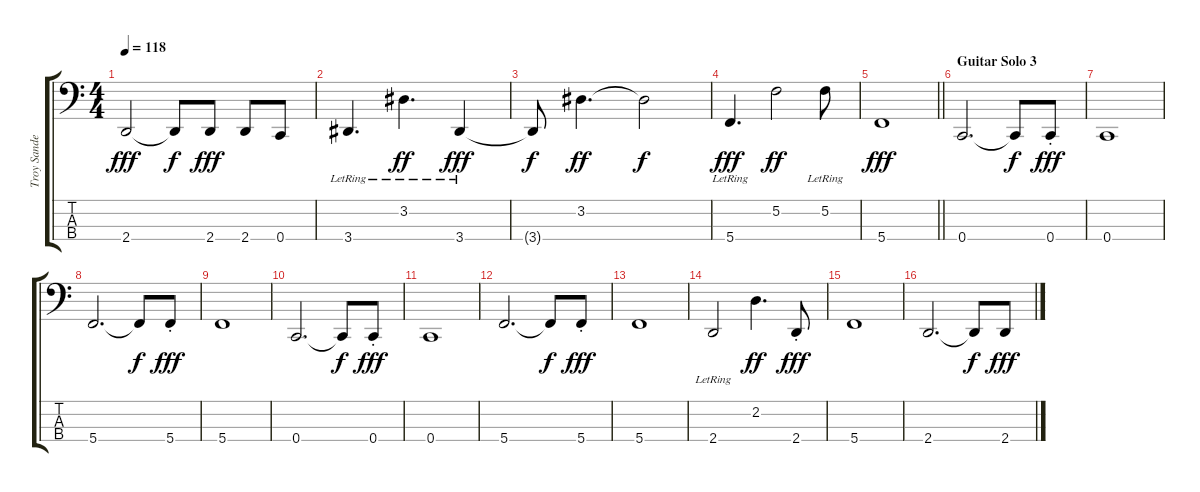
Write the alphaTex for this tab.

\track ("Troy Sanders - Bass" "Troy Sande") {instrument electricbassfinger}
\staff {score tabs}
\tuning (F2 C2 G1 C1) {hide}
\ts (4 4)
\tempo 118
\clef f4
\ks c
2.4.2{dy fff} 2.4{t}.8{dy f} 2.4.8{dy fff} 2.4.8 0.4.8 |
3.4{lr}.4{d} 3.2{lr}.4{d dy ff} 3.4{lr}.4{dy fff} |
3.4{t}.8{dy f} 3.2.4{d dy ff} 3.2{t}.2{dy f} |
5.4{lr}.4{d dy fff} 5.2.2{dy ff} 5.2{lr}.8 |
\barLineRight lightlight
5.4.1{dy fff} |
\section ("" "Guitar Solo 3")
0.4.2{d} 0.4{t}.8{dy f} 0.4{st}.8{dy fff} |
0.4.1 |
5.4.2{d} 5.4{t}.8{dy f} 5.4{st}.8{dy fff} |
5.4.1 |
0.4.2{d} 0.4{t}.8{dy f} 0.4{st}.8{dy fff} |
0.4.1 |
5.4.2{d} 5.4{t}.8{dy f} 5.4{st}.8{dy fff} |
5.4.1 |
2.4{lr}.2 2.2.4{d dy ff} 2.4{st}.8{dy fff} |
5.4.1 |
2.4.2{d} 2.4{t}.8{dy f} 2.4.8{dy fff}
